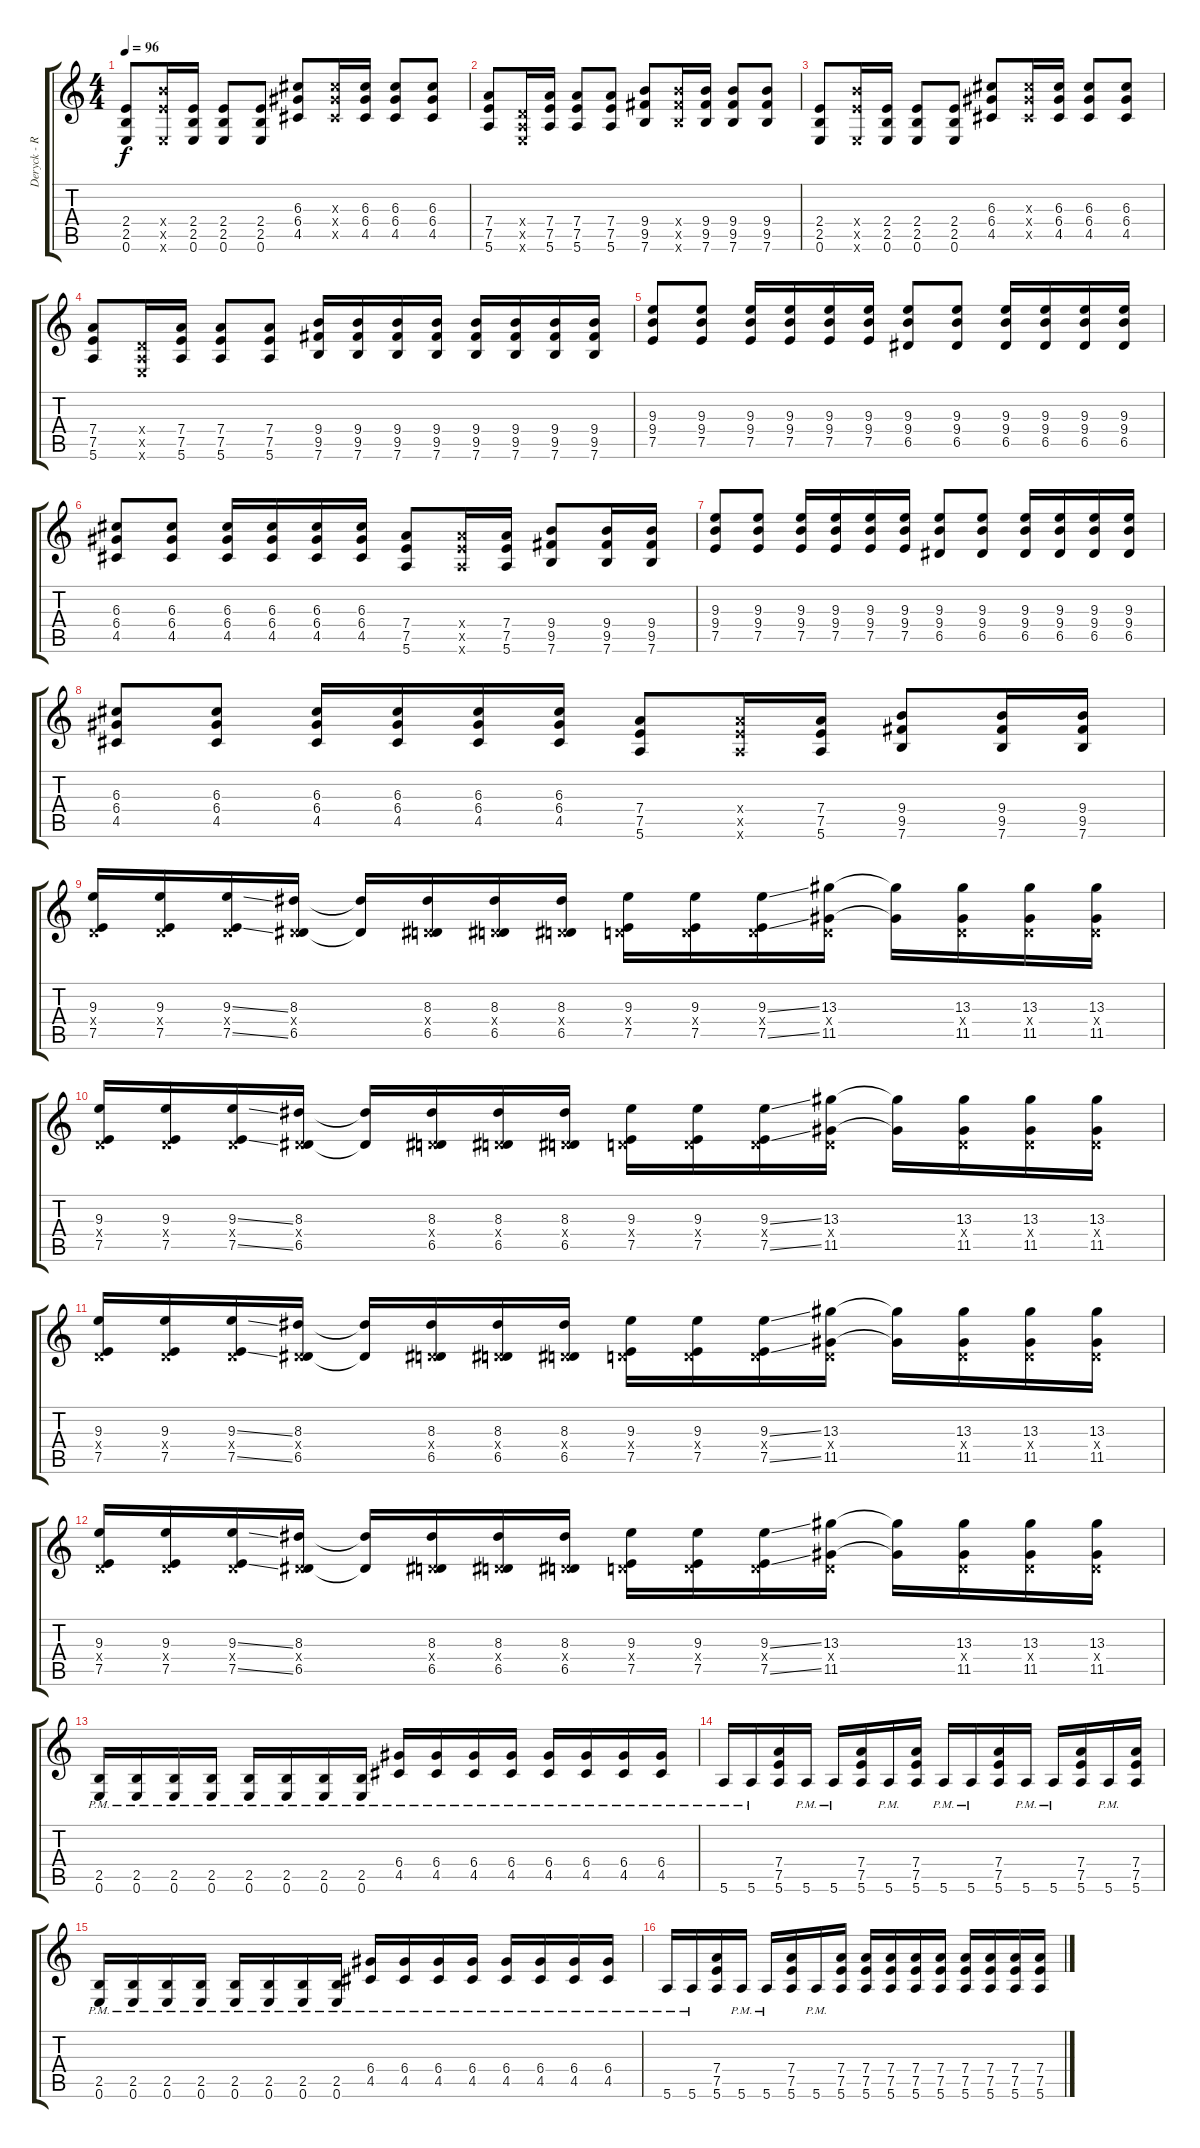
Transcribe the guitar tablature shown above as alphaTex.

\track ("Deryck - Rhythm Guitar" "Deryck - R") {instrument overdrivenguitar}
\staff {score tabs}
\tuning (E4 B3 G3 D3 A2 E2) {hide}
\ts (4 4)
\tempo 96
\clef g2
\ks c
(2.4 2.5 0.6).8{dy f} (9.4{x} 7.5{x} 0.6{x}).16 (2.4 2.5 0.6).16 (2.4 2.5 0.6).8 (2.4 2.5 0.6).8 (6.3 6.4 4.5).8 (6.3{x} 6.4{x} 4.5{x}).16 (6.3 6.4 4.5).16 (6.3 6.4 4.5).8 (6.3 6.4 4.5).8 |
(7.4 7.5 5.6).8 (0.4{x} 0.5{x} 0.6{x}).16 (7.4 7.5 5.6).16 (7.4 7.5 5.6).8 (7.4 7.5 5.6).8 (9.4 9.5 7.6).8 (9.4{x} 9.5{x} 7.6{x}).16 (9.4 9.5 7.6).16 (9.4 9.5 7.6).8 (9.4 9.5 7.6).8 |
(2.4 2.5 0.6).8 (9.4{x} 7.5{x} 0.6{x}).16 (2.4 2.5 0.6).16 (2.4 2.5 0.6).8 (2.4 2.5 0.6).8 (6.3 6.4 4.5).8 (6.3{x} 6.4{x} 4.5{x}).16 (6.3 6.4 4.5).16 (6.3 6.4 4.5).8 (6.3 6.4 4.5).8 |
(7.4 7.5 5.6).8 (0.4{x} 0.5{x} 0.6{x}).16 (7.4 7.5 5.6).16 (7.4 7.5 5.6).8 (7.4 7.5 5.6).8 (9.4 9.5 7.6).16 (9.4 9.5 7.6).16 (9.4 9.5 7.6).16 (9.4 9.5 7.6).16 (9.4 9.5 7.6).16 (9.4 9.5 7.6).16 (9.4 9.5 7.6).16 (9.4 9.5 7.6).16 |
(9.3 9.4 7.5).8 (9.3 9.4 7.5).8 (9.3 9.4 7.5).16 (9.3 9.4 7.5).16 (9.3 9.4 7.5).16 (9.3 9.4 7.5).16 (9.3 9.4 6.5).8 (9.3 9.4 6.5).8 (9.3 9.4 6.5).16 (9.3 9.4 6.5).16 (9.3 9.4 6.5).16 (9.3 9.4 6.5).16 |
(6.3 6.4 4.5).8 (6.3 6.4 4.5).8 (6.3 6.4 4.5).16 (6.3 6.4 4.5).16 (6.3 6.4 4.5).16 (6.3 6.4 4.5).16 (7.4 7.5 5.6).8 (7.4{x} 7.5{x} 5.6{x}).16 (7.4 7.5 5.6).16 (9.4 9.5 7.6).8 (9.4 9.5 7.6).16 (9.4 9.5 7.6).16 |
(9.3 9.4 7.5).8 (9.3 9.4 7.5).8 (9.3 9.4 7.5).16 (9.3 9.4 7.5).16 (9.3 9.4 7.5).16 (9.3 9.4 7.5).16 (9.3 9.4 6.5).8 (9.3 9.4 6.5).8 (9.3 9.4 6.5).16 (9.3 9.4 6.5).16 (9.3 9.4 6.5).16 (9.3 9.4 6.5).16 |
(6.3 6.4 4.5).8 (6.3 6.4 4.5).8 (6.3 6.4 4.5).16 (6.3 6.4 4.5).16 (6.3 6.4 4.5).16 (6.3 6.4 4.5).16 (7.4 7.5 5.6).8 (7.4{x} 7.5{x} 5.6{x}).16 (7.4 7.5 5.6).16 (9.4 9.5 7.6).8 (9.4 9.5 7.6).16 (9.4 9.5 7.6).16 |
(9.3 0.4{x} 7.5).16 (9.3 0.4{x} 7.5).16 (9.3{ss} 0.4{x} 7.5{ss}).16 (8.3 0.4{x} 6.5).16 (8.3{t} 6.5{t}).16 (8.3 0.4{x} 6.5).16 (8.3 0.4{x} 6.5).16 (8.3 0.4{x} 6.5).16 (9.3 0.4{x} 7.5).16 (9.3 0.4{x} 7.5).16 (9.3{ss} 0.4{x} 7.5{ss}).16 (13.3 0.4{x} 11.5).16 (13.3{t} 11.5{t}).16 (13.3 0.4{x} 11.5).16 (13.3 0.4{x} 11.5).16 (13.3 0.4{x} 11.5).16 |
(9.3 0.4{x} 7.5).16 (9.3 0.4{x} 7.5).16 (9.3{ss} 0.4{x} 7.5{ss}).16 (8.3 0.4{x} 6.5).16 (8.3{t} 6.5{t}).16 (8.3 0.4{x} 6.5).16 (8.3 0.4{x} 6.5).16 (8.3 0.4{x} 6.5).16 (9.3 0.4{x} 7.5).16 (9.3 0.4{x} 7.5).16 (9.3{ss} 0.4{x} 7.5{ss}).16 (13.3 0.4{x} 11.5).16 (13.3{t} 11.5{t}).16 (13.3 0.4{x} 11.5).16 (13.3 0.4{x} 11.5).16 (13.3 0.4{x} 11.5).16 |
(9.3 0.4{x} 7.5).16 (9.3 0.4{x} 7.5).16 (9.3{ss} 0.4{x} 7.5{ss}).16 (8.3 0.4{x} 6.5).16 (8.3{t} 6.5{t}).16 (8.3 0.4{x} 6.5).16 (8.3 0.4{x} 6.5).16 (8.3 0.4{x} 6.5).16 (9.3 0.4{x} 7.5).16 (9.3 0.4{x} 7.5).16 (9.3{ss} 0.4{x} 7.5{ss}).16 (13.3 0.4{x} 11.5).16 (13.3{t} 11.5{t}).16 (13.3 0.4{x} 11.5).16 (13.3 0.4{x} 11.5).16 (13.3 0.4{x} 11.5).16 |
(9.3 0.4{x} 7.5).16 (9.3 0.4{x} 7.5).16 (9.3{ss} 0.4{x} 7.5{ss}).16 (8.3 0.4{x} 6.5).16 (8.3{t} 6.5{t}).16 (8.3 0.4{x} 6.5).16 (8.3 0.4{x} 6.5).16 (8.3 0.4{x} 6.5).16 (9.3 0.4{x} 7.5).16 (9.3 0.4{x} 7.5).16 (9.3{ss} 0.4{x} 7.5{ss}).16 (13.3 0.4{x} 11.5).16 (13.3{t} 11.5{t}).16 (13.3 0.4{x} 11.5).16 (13.3 0.4{x} 11.5).16 (13.3 0.4{x} 11.5).16 |
(2.5{pm} 0.6{pm}).16 (2.5{pm} 0.6{pm}).16 (2.5{pm} 0.6{pm}).16 (2.5{pm} 0.6{pm}).16 (2.5{pm} 0.6{pm}).16 (2.5{pm} 0.6{pm}).16 (2.5{pm} 0.6{pm}).16 (2.5{pm} 0.6{pm}).16 (6.4{pm} 4.5{pm}).16 (6.4{pm} 4.5{pm}).16 (6.4{pm} 4.5{pm}).16 (6.4{pm} 4.5{pm}).16 (6.4{pm} 4.5{pm}).16 (6.4{pm} 4.5{pm}).16 (6.4{pm} 4.5{pm}).16 (6.4{pm} 4.5{pm}).16 |
5.6{pm}.16 5.6{pm}.16 (7.4 7.5 5.6).16 5.6{pm}.16 5.6{pm}.16 (7.4 7.5 5.6).16 5.6{pm}.16 (7.4 7.5 5.6).16 5.6{pm}.16 5.6{pm}.16 (7.4 7.5 5.6).16 5.6{pm}.16 5.6{pm}.16 (7.4 7.5 5.6).16 5.6{pm}.16 (7.4 7.5 5.6).16 |
(2.5{pm} 0.6{pm}).16 (2.5{pm} 0.6{pm}).16 (2.5{pm} 0.6{pm}).16 (2.5{pm} 0.6{pm}).16 (2.5{pm} 0.6{pm}).16 (2.5{pm} 0.6{pm}).16 (2.5{pm} 0.6{pm}).16 (2.5{pm} 0.6{pm}).16 (6.4{pm} 4.5{pm}).16 (6.4{pm} 4.5{pm}).16 (6.4{pm} 4.5{pm}).16 (6.4{pm} 4.5{pm}).16 (6.4{pm} 4.5{pm}).16 (6.4{pm} 4.5{pm}).16 (6.4{pm} 4.5{pm}).16 (6.4{pm} 4.5{pm}).16 |
5.6{pm}.16 5.6{pm}.16 (7.4 7.5 5.6).16 5.6{pm}.16 5.6{pm}.16 (7.4 7.5 5.6).16 5.6{pm}.16 (7.4 7.5 5.6).16 (7.4 7.5 5.6).16 (7.4 7.5 5.6).16 (7.4 7.5 5.6).16 (7.4 7.5 5.6).16 (7.4 7.5 5.6).16 (7.4 7.5 5.6).16 (7.4 7.5 5.6).16 (7.4 7.5 5.6).16
